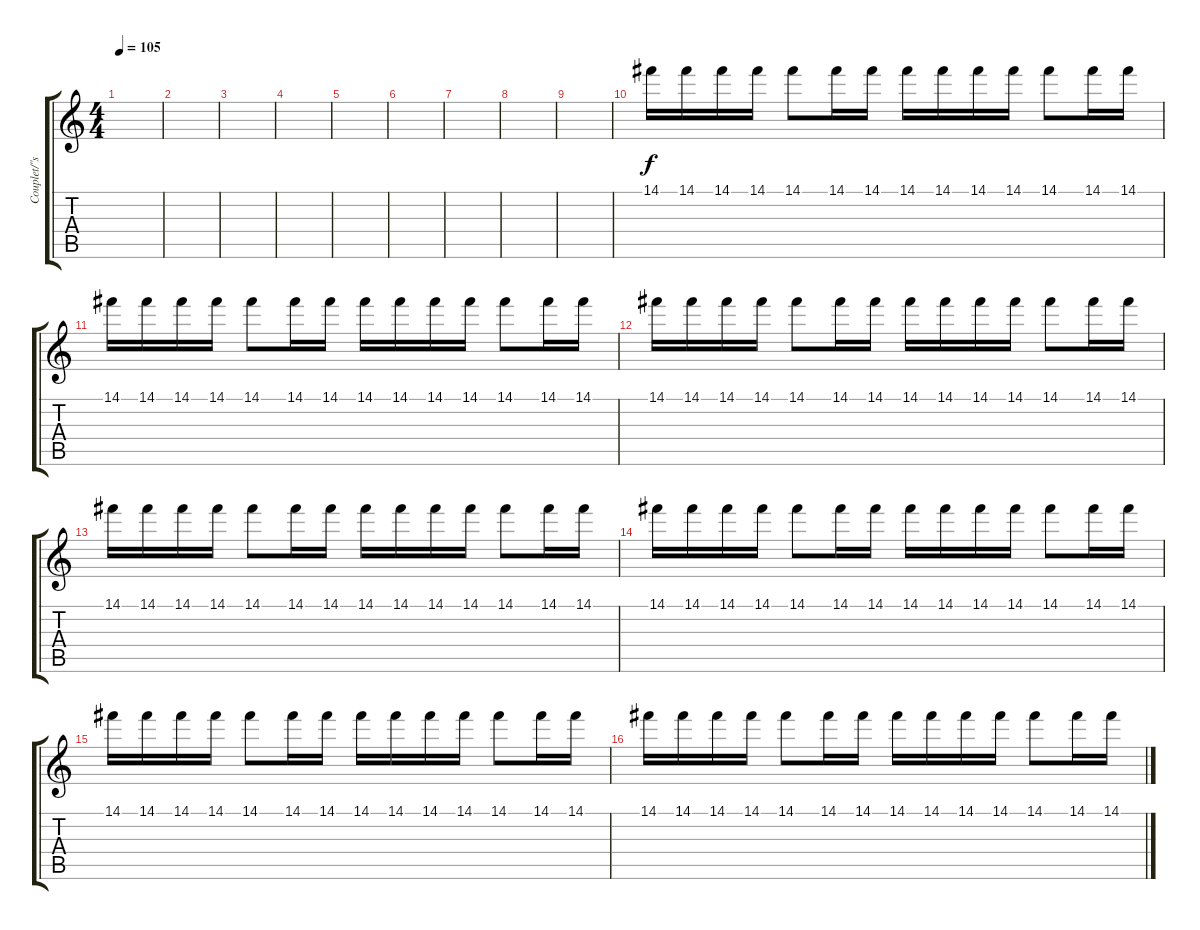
\track ("Couplet/\"solo de fin\"" "Couplet/\"s") {instrument distortionguitar}
\staff {score tabs}
\tuning (E4 B3 G3 D3 A2 E2) {hide}
\ts (4 4)
\tempo 105
\clef g2
\ks c
|
|
|
|
|
|
|
|
|
14.1.16 14.1.16 14.1.16 14.1.16 14.1.8 14.1.16 14.1.16 14.1.16 14.1.16 14.1.16 14.1.16 14.1.8 14.1.16 14.1.16 |
14.1.16 14.1.16 14.1.16 14.1.16 14.1.8 14.1.16 14.1.16 14.1.16 14.1.16 14.1.16 14.1.16 14.1.8 14.1.16 14.1.16 |
14.1.16 14.1.16 14.1.16 14.1.16 14.1.8 14.1.16 14.1.16 14.1.16 14.1.16 14.1.16 14.1.16 14.1.8 14.1.16 14.1.16 |
14.1.16 14.1.16 14.1.16 14.1.16 14.1.8 14.1.16 14.1.16 14.1.16 14.1.16 14.1.16 14.1.16 14.1.8 14.1.16 14.1.16 |
14.1.16 14.1.16 14.1.16 14.1.16 14.1.8 14.1.16 14.1.16 14.1.16 14.1.16 14.1.16 14.1.16 14.1.8 14.1.16 14.1.16 |
14.1.16 14.1.16 14.1.16 14.1.16 14.1.8 14.1.16 14.1.16 14.1.16 14.1.16 14.1.16 14.1.16 14.1.8 14.1.16 14.1.16 |
14.1.16 14.1.16 14.1.16 14.1.16 14.1.8 14.1.16 14.1.16 14.1.16 14.1.16 14.1.16 14.1.16 14.1.8 14.1.16 14.1.16
